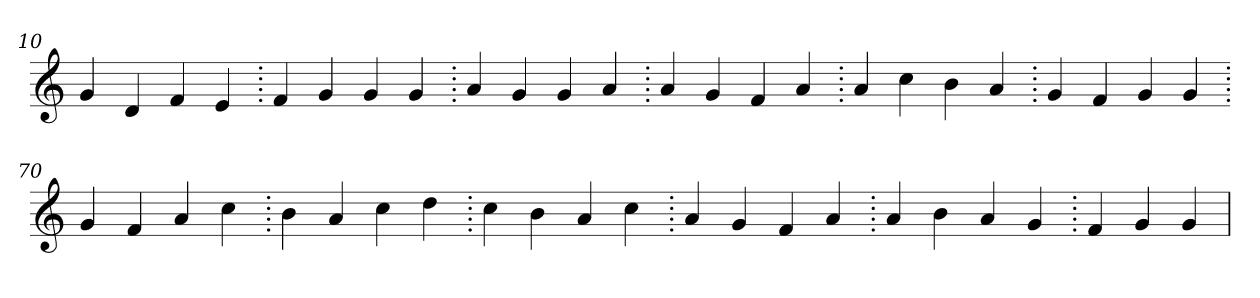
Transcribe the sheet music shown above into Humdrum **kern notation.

**kern
*part1
*staff1
*clefG2
=10.
4g
4d
4f
4e
=20.
4f
4g
4g
4g
=30.
4a
4g
4g
4a
=40.
4a
4g
4f
4a
=50.
4a
4cc
4b
4a
=60.
4g
4f
4g
4g
=70.
4g
4f
4a
4cc
=80.
4b
4a
4cc
4dd
=90.
4cc
4b
4a
4cc
=100.
4a
4g
4f
4a
=110.
4a
4b
4a
4g
=120.
4f
4g
4g
=
*-
